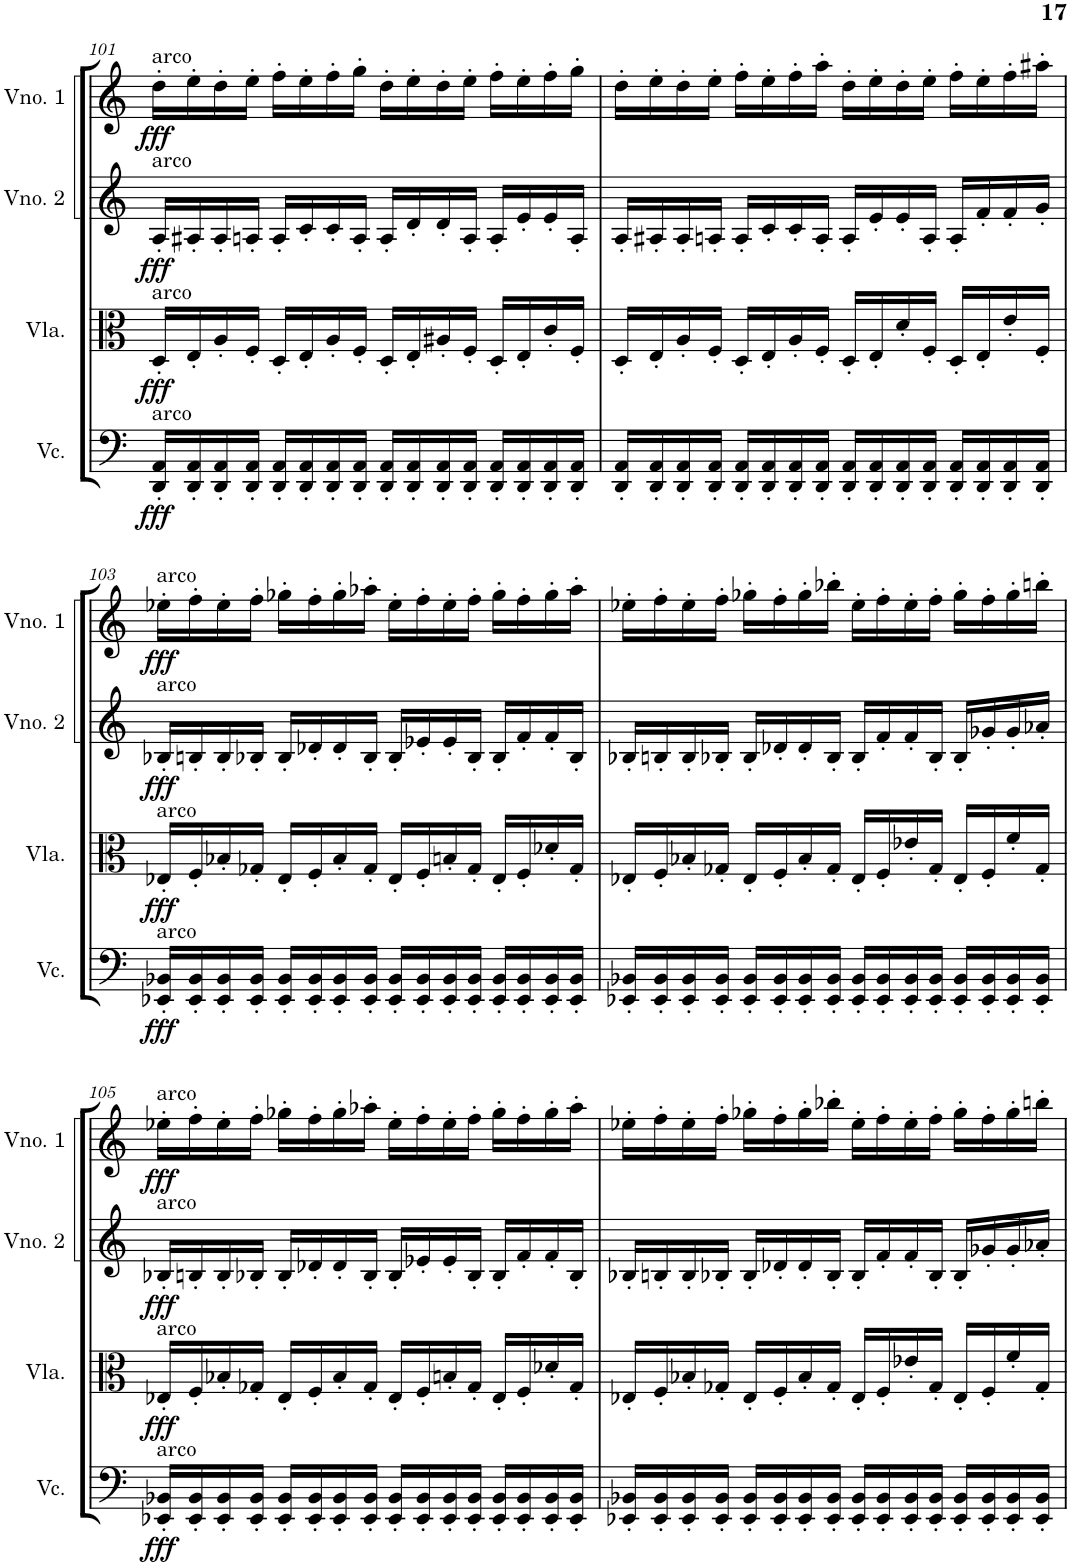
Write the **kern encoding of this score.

**kern	**dynam	**kern	**dynam	**kern	**dynam	**kern	**dynam
*part4	*part4	*part3	*part3	*part2	*part2	*part1	*part1
*staff4	*staff4	*staff3	*staff3	*staff2	*staff2	*staff1	*staff1
*I"Violoncelo	*	*I"Viola	*	*I"Violino 2	*	*I"Violino 1	*
*I'Vc.	*	*I'Vla.	*	*I'Vno. 2	*	*I'Vno. 1	*
!!LO:PB:g=z
*clefF4	*	*clefC3	*	*clefG2	*	*clefG2	*
*k[]	*	*k[]	*	*k[]	*	*k[]	*
*M4/4	*	*M4/4	*	*M4/4	*	*M4/4	*
=101	=101	=101	=101	=101	=101	=101	=101
!	!	!	!	!	!	!LO:TX:a:t=arco	!
!	!	!	!	!LO:TX:a:t=arco	!	!	!
!	!	!LO:TX:a:t=arco	!	!	!	!	!
!LO:TX:a:t=arco	!	!	!	!	!	!	!
!	!LO:DY:b	!	!LO:DY:b	!	!LO:DY:b	!	!LO:DY:b
16DD/' 16AA/'LL	fff	16D'/LL	fff	16A'/LL	fff	16dd'\LL	fff
16DD/' 16AA/'	.	16E'/	.	16A#X'/	.	16ee'\	.
16DD/' 16AA/'	.	16A'/	.	16A#'/	.	16dd'\	.
16DD/' 16AA/'JJ	.	16F'/JJ	.	16An'/JJ	.	16ee'\JJ	.
16DD/' 16AA/'LL	.	16D'/LL	.	16A'/LL	.	16ff'\LL	.
16DD/' 16AA/'	.	16E'/	.	16c'/	.	16ee'\	.
16DD/' 16AA/'	.	16A'/	.	16c'/	.	16ff'\	.
16DD/' 16AA/'JJ	.	16F'/JJ	.	16A'/JJ	.	16gg'\JJ	.
16DD/' 16AA/'LL	.	16D'/LL	.	16A'/LL	.	16dd'\LL	.
16DD/' 16AA/'	.	16E'/	.	16d'/	.	16ee'\	.
16DD/' 16AA/'	.	16A#X'/	.	16d'/	.	16dd'\	.
16DD/' 16AA/'JJ	.	16F'/JJ	.	16A'/JJ	.	16ee'\JJ	.
16DD/' 16AA/'LL	.	16D'/LL	.	16A'/LL	.	16ff'\LL	.
16DD/' 16AA/'	.	16E'/	.	16e'/	.	16ee'\	.
16DD/' 16AA/'	.	16c'/	.	16e'/	.	16ff'\	.
16DD/' 16AA/'JJ	.	16F'/JJ	.	16A'/JJ	.	16gg'\JJ	.
=102	=102	=102	=102	=102	=102	=102	=102
16DD/' 16AA/'LL	.	16D'/LL	.	16A'/LL	.	16dd'\LL	.
16DD/' 16AA/'	.	16E'/	.	16A#X'/	.	16ee'\	.
16DD/' 16AA/'	.	16A'/	.	16A#'/	.	16dd'\	.
16DD/' 16AA/'JJ	.	16F'/JJ	.	16An'/JJ	.	16ee'\JJ	.
16DD/' 16AA/'LL	.	16D'/LL	.	16A'/LL	.	16ff'\LL	.
16DD/' 16AA/'	.	16E'/	.	16c'/	.	16ee'\	.
16DD/' 16AA/'	.	16A'/	.	16c'/	.	16ff'\	.
16DD/' 16AA/'JJ	.	16F'/JJ	.	16A'/JJ	.	16aa'\JJ	.
16DD/' 16AA/'LL	.	16D'/LL	.	16A'/LL	.	16dd'\LL	.
16DD/' 16AA/'	.	16E'/	.	16e'/	.	16ee'\	.
16DD/' 16AA/'	.	16d'/	.	16e'/	.	16dd'\	.
16DD/' 16AA/'JJ	.	16F'/JJ	.	16A'/JJ	.	16ee'\JJ	.
16DD/' 16AA/'LL	.	16D'/LL	.	16A'/LL	.	16ff'\LL	.
16DD/' 16AA/'	.	16E'/	.	16f'/	.	16ee'\	.
16DD/' 16AA/'	.	16e'/	.	16f'/	.	16ff'\	.
16DD/' 16AA/'JJ	.	16F'/JJ	.	16g'/JJ	.	16aa#X'\JJ	.
!!LO:LB:g=z
=103	=103	=103	=103	=103	=103	=103	=103
!	!	!	!	!	!	!LO:TX:a:t=arco	!
!	!	!	!	!LO:TX:a:t=arco	!	!	!
!	!	!LO:TX:a:t=arco	!	!	!	!	!
!LO:TX:a:t=arco	!	!	!	!	!	!	!
!	!LO:DY:b	!	!LO:DY:b	!	!LO:DY:b	!	!LO:DY:b
16EE-X/' 16BB-X/'LL	fff	16E-X'/LL	fff	16B-X'/LL	fff	16ee-X'\LL	fff
16EE-/' 16BB-/'	.	16F'/	.	16Bn'/	.	16ff'\	.
16EE-/' 16BB-/'	.	16B-X'/	.	16B'/	.	16ee-'\	.
16EE-/' 16BB-/'JJ	.	16G-X'/JJ	.	16B-X'/JJ	.	16ff'\JJ	.
16EE-/' 16BB-/'LL	.	16E-'/LL	.	16B-'/LL	.	16gg-X'\LL	.
16EE-/' 16BB-/'	.	16F'/	.	16d-X'/	.	16ff'\	.
16EE-/' 16BB-/'	.	16B-'/	.	16d-'/	.	16gg-'\	.
16EE-/' 16BB-/'JJ	.	16G-'/JJ	.	16B-'/JJ	.	16aa-X'\JJ	.
16EE-/' 16BB-/'LL	.	16E-'/LL	.	16B-'/LL	.	16ee-'\LL	.
16EE-/' 16BB-/'	.	16F'/	.	16e-X'/	.	16ff'\	.
16EE-/' 16BB-/'	.	16Bn'/	.	16e-'/	.	16ee-'\	.
16EE-/' 16BB-/'JJ	.	16G-'/JJ	.	16B-'/JJ	.	16ff'\JJ	.
16EE-/' 16BB-/'LL	.	16E-'/LL	.	16B-'/LL	.	16gg-'\LL	.
16EE-/' 16BB-/'	.	16F'/	.	16f'/	.	16ff'\	.
16EE-/' 16BB-/'	.	16d-X'/	.	16f'/	.	16gg-'\	.
16EE-/' 16BB-/'JJ	.	16G-'/JJ	.	16B-'/JJ	.	16aa-'\JJ	.
=104	=104	=104	=104	=104	=104	=104	=104
16EE-X/' 16BB-X/'LL	.	16E-X'/LL	.	16B-X'/LL	.	16ee-X'\LL	.
16EE-/' 16BB-/'	.	16F'/	.	16Bn'/	.	16ff'\	.
16EE-/' 16BB-/'	.	16B-X'/	.	16B'/	.	16ee-'\	.
16EE-/' 16BB-/'JJ	.	16G-X'/JJ	.	16B-X'/JJ	.	16ff'\JJ	.
16EE-/' 16BB-/'LL	.	16E-'/LL	.	16B-'/LL	.	16gg-X'\LL	.
16EE-/' 16BB-/'	.	16F'/	.	16d-X'/	.	16ff'\	.
16EE-/' 16BB-/'	.	16B-'/	.	16d-'/	.	16gg-'\	.
16EE-/' 16BB-/'JJ	.	16G-'/JJ	.	16B-'/JJ	.	16bb-X'\JJ	.
16EE-/' 16BB-/'LL	.	16E-'/LL	.	16B-'/LL	.	16ee-'\LL	.
16EE-/' 16BB-/'	.	16F'/	.	16f'/	.	16ff'\	.
16EE-/' 16BB-/'	.	16e-X'/	.	16f'/	.	16ee-'\	.
16EE-/' 16BB-/'JJ	.	16G-'/JJ	.	16B-'/JJ	.	16ff'\JJ	.
16EE-/' 16BB-/'LL	.	16E-'/LL	.	16B-'/LL	.	16gg-'\LL	.
16EE-/' 16BB-/'	.	16F'/	.	16g-X'/	.	16ff'\	.
16EE-/' 16BB-/'	.	16f'/	.	16g-'/	.	16gg-'\	.
16EE-/' 16BB-/'JJ	.	16G-'/JJ	.	16a-X'/JJ	.	16bbn'\JJ	.
!!LO:LB:g=z
=105	=105	=105	=105	=105	=105	=105	=105
!	!	!	!	!	!	!LO:TX:a:t=arco	!
!	!	!	!	!LO:TX:a:t=arco	!	!	!
!	!	!LO:TX:a:t=arco	!	!	!	!	!
!LO:TX:a:t=arco	!	!	!	!	!	!	!
!	!LO:DY:b	!	!LO:DY:b	!	!LO:DY:b	!	!LO:DY:b
16EE-X/' 16BB-X/'LL	fff	16E-X'/LL	fff	16B-X'/LL	fff	16ee-X'\LL	fff
16EE-/' 16BB-/'	.	16F'/	.	16Bn'/	.	16ff'\	.
16EE-/' 16BB-/'	.	16B-X'/	.	16B'/	.	16ee-'\	.
16EE-/' 16BB-/'JJ	.	16G-X'/JJ	.	16B-X'/JJ	.	16ff'\JJ	.
16EE-/' 16BB-/'LL	.	16E-'/LL	.	16B-'/LL	.	16gg-X'\LL	.
16EE-/' 16BB-/'	.	16F'/	.	16d-X'/	.	16ff'\	.
16EE-/' 16BB-/'	.	16B-'/	.	16d-'/	.	16gg-'\	.
16EE-/' 16BB-/'JJ	.	16G-'/JJ	.	16B-'/JJ	.	16aa-X'\JJ	.
16EE-/' 16BB-/'LL	.	16E-'/LL	.	16B-'/LL	.	16ee-'\LL	.
16EE-/' 16BB-/'	.	16F'/	.	16e-X'/	.	16ff'\	.
16EE-/' 16BB-/'	.	16Bn'/	.	16e-'/	.	16ee-'\	.
16EE-/' 16BB-/'JJ	.	16G-'/JJ	.	16B-'/JJ	.	16ff'\JJ	.
16EE-/' 16BB-/'LL	.	16E-'/LL	.	16B-'/LL	.	16gg-'\LL	.
16EE-/' 16BB-/'	.	16F'/	.	16f'/	.	16ff'\	.
16EE-/' 16BB-/'	.	16d-X'/	.	16f'/	.	16gg-'\	.
16EE-/' 16BB-/'JJ	.	16G-'/JJ	.	16B-'/JJ	.	16aa-'\JJ	.
=106	=106	=106	=106	=106	=106	=106	=106
16EE-X/' 16BB-X/'LL	.	16E-X'/LL	.	16B-X'/LL	.	16ee-X'\LL	.
16EE-/' 16BB-/'	.	16F'/	.	16Bn'/	.	16ff'\	.
16EE-/' 16BB-/'	.	16B-X'/	.	16B'/	.	16ee-'\	.
16EE-/' 16BB-/'JJ	.	16G-X'/JJ	.	16B-X'/JJ	.	16ff'\JJ	.
16EE-/' 16BB-/'LL	.	16E-'/LL	.	16B-'/LL	.	16gg-X'\LL	.
16EE-/' 16BB-/'	.	16F'/	.	16d-X'/	.	16ff'\	.
16EE-/' 16BB-/'	.	16B-'/	.	16d-'/	.	16gg-'\	.
16EE-/' 16BB-/'JJ	.	16G-'/JJ	.	16B-'/JJ	.	16bb-X'\JJ	.
16EE-/' 16BB-/'LL	.	16E-'/LL	.	16B-'/LL	.	16ee-'\LL	.
16EE-/' 16BB-/'	.	16F'/	.	16f'/	.	16ff'\	.
16EE-/' 16BB-/'	.	16e-X'/	.	16f'/	.	16ee-'\	.
16EE-/' 16BB-/'JJ	.	16G-'/JJ	.	16B-'/JJ	.	16ff'\JJ	.
16EE-/' 16BB-/'LL	.	16E-'/LL	.	16B-'/LL	.	16gg-'\LL	.
16EE-/' 16BB-/'	.	16F'/	.	16g-X'/	.	16ff'\	.
16EE-/' 16BB-/'	.	16f'/	.	16g-'/	.	16gg-'\	.
16EE-/' 16BB-/'JJ	.	16G-'/JJ	.	16a-X'/JJ	.	16bbn'\JJ	.
=	=	=	=	=	=	=	=
*-	*-	*-	*-	*-	*-	*-	*-
